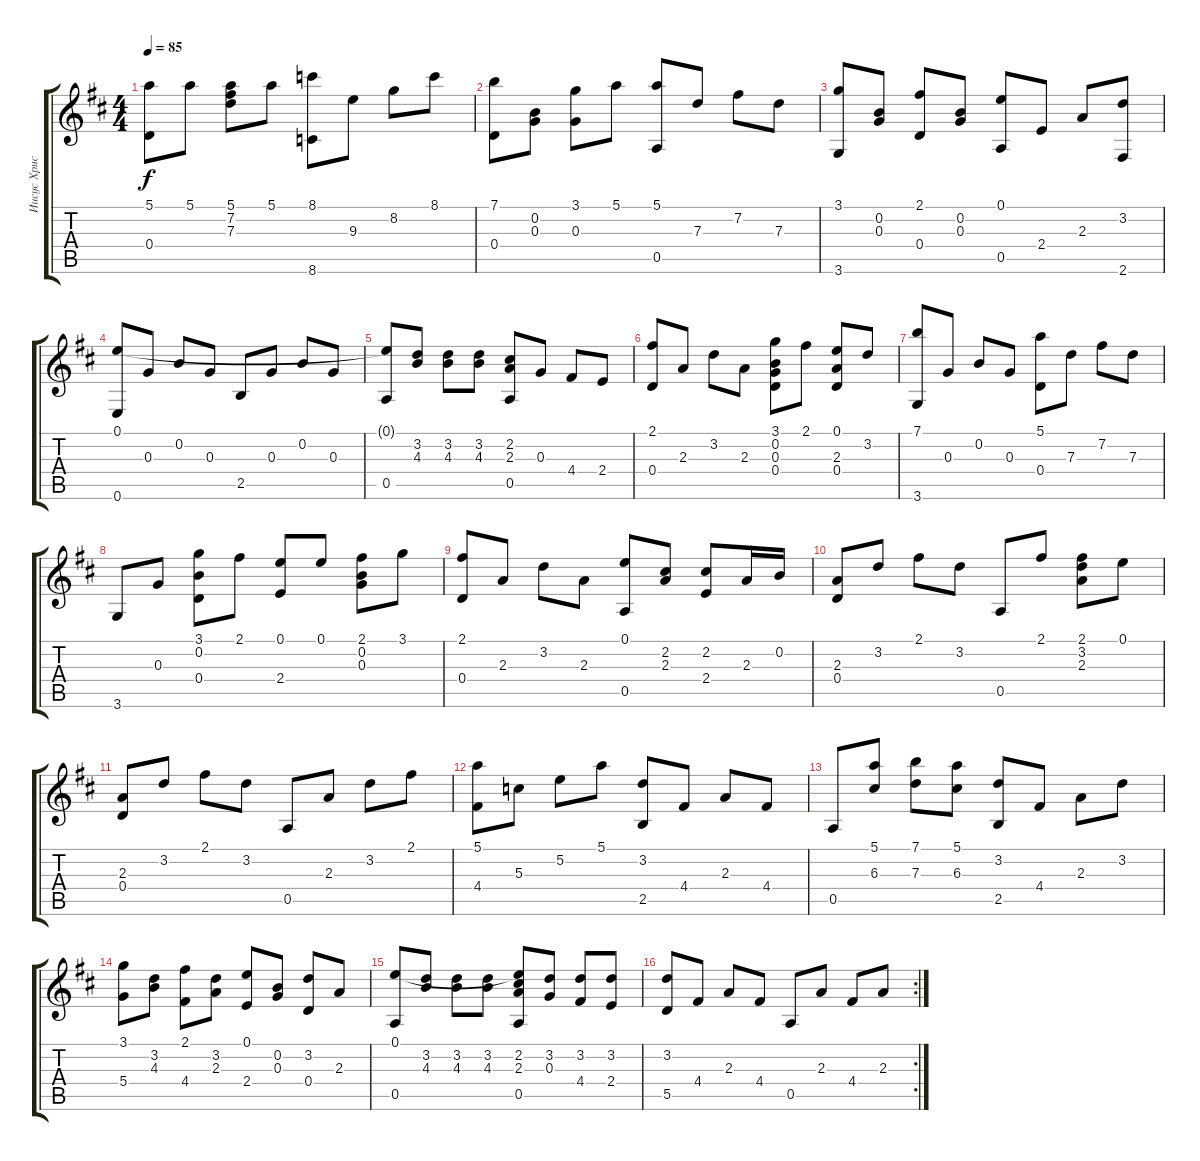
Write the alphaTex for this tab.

\track ("Иисус Христос - Суперзвезда" "Иисус Хрис") {instrument electricguitarjazz}
\staff {score tabs}
\tuning (E4 B3 G3 D3 A2 E2) {hide}
\ts (4 4)
\tempo 85
\clef g2
\ks d
(5.1{t} 0.4).8{dy f} 5.1.8 (5.1 7.2 7.3).8 5.1.8 (8.1 8.6).8 9.3.8 8.2.8 8.1.8 |
(7.1 0.4).8 (0.2 0.3).8 (3.1 0.3).8 5.1.8 (5.1 0.5).8 7.3.8 7.2.8 7.3.8 |
(3.1 3.6).8 (0.2 0.3).8 (2.1 0.4).8 (0.2 0.3).8 (0.1 0.5).8 2.4.8 2.3.8 (3.2 2.6).8 |
(0.1 0.6).8 0.3.8 0.2.8 0.3.8 2.5.8 0.3.8 0.2.8 0.3.8 |
(0.1{t} 0.5).8 (3.2 4.3).8 (3.2 4.3).8 (3.2 4.3).8 (2.2 2.3 0.5).8 0.3.8 4.4.8 2.4.8 |
(2.1 0.4).8 2.3.8 3.2.8 2.3.8 (3.1 0.2 0.3 0.4).8 2.1.8 (0.1 2.3 0.4).8 3.2.8 |
(7.1 3.6).8 0.3.8 0.2.8 0.3.8 (5.1 0.4).8 7.3.8 7.2.8 7.3.8 |
3.6.8 0.3.8 (3.1 0.2 0.4).8 2.1.8 (0.1 2.4).8 0.1.8 (2.1 0.2 0.3).8 3.1.8 |
(2.1 0.4).8 2.3.8 3.2.8 2.3.8 (0.1 0.5).8 (2.2 2.3).8 (2.2 2.4).8 2.3.16 0.2.16 |
(2.3 0.4).8 3.2.8 2.1.8 3.2.8 0.5.8 2.1.8 (2.1 3.2 2.3).8 0.1.8 |
(2.3 0.4).8 3.2.8 2.1.8 3.2.8 0.5.8 2.3.8 3.2.8 2.1.8 |
(5.1 4.4).8 5.3.8 5.2.8 5.1.8 (3.2 2.5).8 4.4.8 2.3.8 4.4.8 |
0.5.8 (5.1 6.3).8 (7.1 7.3).8 (5.1 6.3).8 (3.2 2.5).8 4.4.8 2.3.8 3.2.8 |
(3.1 5.4).8 (3.2 4.3).8 (2.1 4.4).8 (3.2 2.3).8 (0.1 2.4).8 (0.2 0.3).8 (3.2 0.4).8 2.3.8 |
(0.1 0.5).8 (3.2 4.3).8 (3.2 4.3).8 (3.2 4.3).8 (0.1{t} 2.2 2.3 0.5).8 (3.2 0.3).8 (3.2 4.4).8 (3.2 2.4).8 |
\rc 2
(3.2 5.5).8 4.4.8 2.3.8 4.4.8 0.5.8 2.3.8 4.4.8 2.3.8
